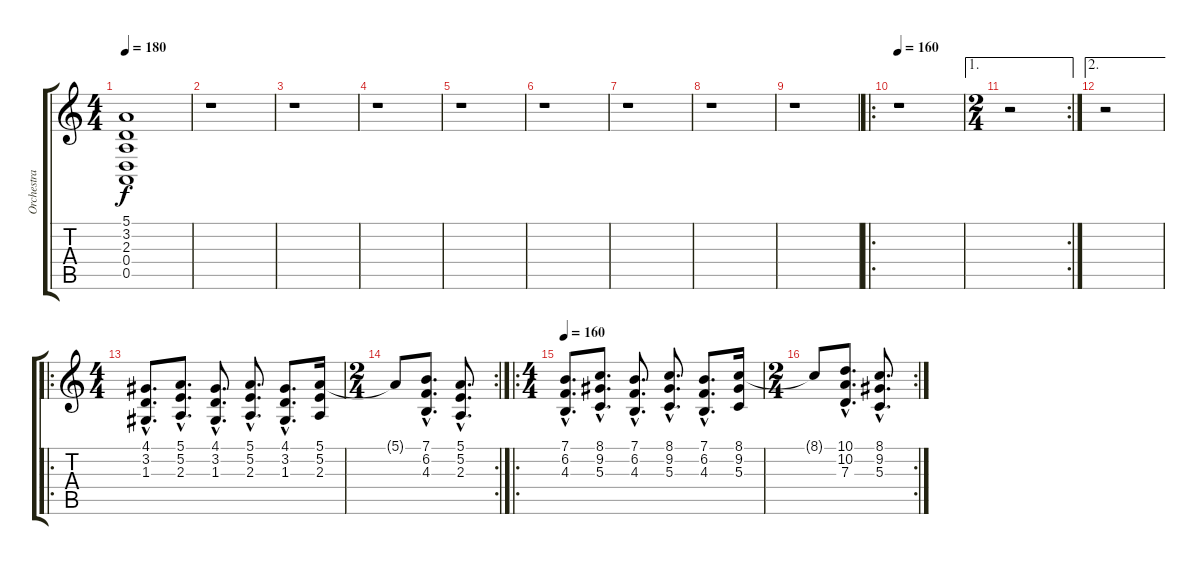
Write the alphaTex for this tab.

\track ("Orchestra 1" "Orchestra ") {instrument pizzicatostrings}
\staff {score tabs}
\tuning (E4 B3 G3 D3 A2 E2) {hide}
\ts (4 4)
\tempo 180
\clef g2
\ks c
(5.1 3.2 2.3 0.4 0.5).1{dy f} |
r.1 |
r.1 |
r.1 |
r.1 |
r.1 |
r.1 |
r.1 |
r.1 |
\ro
\tempo 160
r.1 |
\ae 1
\rc 2
\ts (2 4)
r.2 |
\ae 2
r.2 |
\ro
\ts (4 4)
(4.1{hac} 3.2{hac} 1.3{hac}).8{d volume 13} (5.1{hac} 5.2{hac} 2.3{hac}).8{d} (4.1{hac} 3.2{hac} 1.3{hac}).8{d} (5.1{hac} 5.2{hac} 2.3{hac}).8{d} (4.1{hac} 3.2{hac} 1.3{hac}).8{d} (5.1 5.2 2.3).16 |
\rc 2
\ts (2 4)
5.1{t}.8 (7.1{hac} 6.2{hac} 4.3{hac}).8{d} (5.1{hac} 5.2{hac} 2.3{hac}).8{d} |
\ro
\ts (4 4)
\tempo 160
(7.1{hac} 6.2{hac} 4.3{hac}).8{d volume 13} (8.1{hac} 9.2{hac} 5.3{hac}).8{d} (7.1{hac} 6.2{hac} 4.3{hac}).8{d} (8.1{hac} 9.2{hac} 5.3{hac}).8{d} (7.1{hac} 6.2{hac} 4.3{hac}).8{d} (8.1 9.2 5.3).16 |
\rc 2
\ts (2 4)
8.1{t}.8 (10.1{hac} 10.2{hac} 7.3{hac}).8{d} (8.1{hac} 9.2{hac} 5.3{hac}).8{d}
